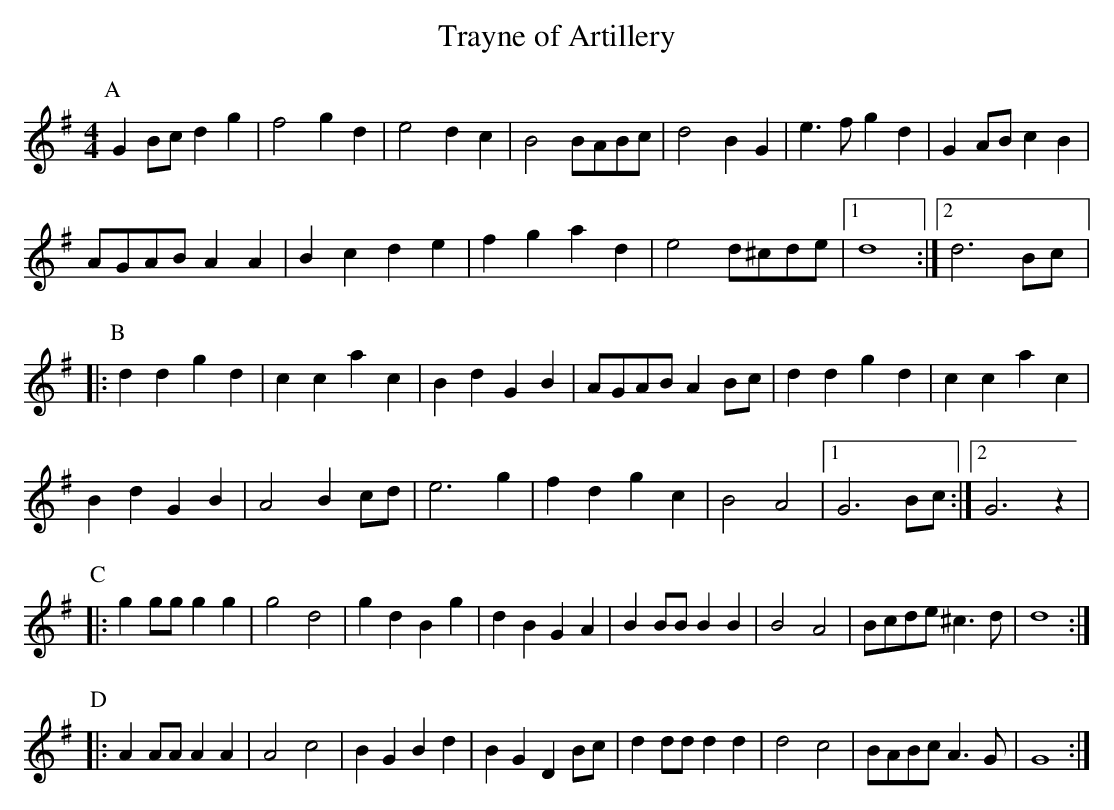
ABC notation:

X:1
T: Trayne of Artillery
M: 4/4
L: 1/8
K: G
P:A
G2Bc d2g2|f4 g2d2 |e4 d2c2 | B4 BABc | d4 B2G2 |e3f g2d2 |G2AB c2B2 |
AGAB A2A2| B2c2d2e2 | f2g2a2d2 | e4 d^cde |1 d8 :|2 d6 Bc|:
P:B
d2d2g2d2 | c2c2a2c2 | B2d2G2B2 | AGAB A2Bc | d2d2g2d2 | c2c2a2c2 |
B2d2G2B2 | A4 B2cd| e6g2 |f2d2g2c2 | B4A4 |1G6 Bc:|2G6 z2 |
P:C
|: g2gg g2g2 | g4d4 |g2d2B2g2 |d2B2G2A2 | B2BBB2B2 |B4 A4 | Bcde ^c3d | d8:|
P:D
|:A2AA A2A2 |A4c4 | B2G2B2d2 | B2G2D2 Bc | d2ddd2d2 | d4c4 | BABc A3G |G8 :|
